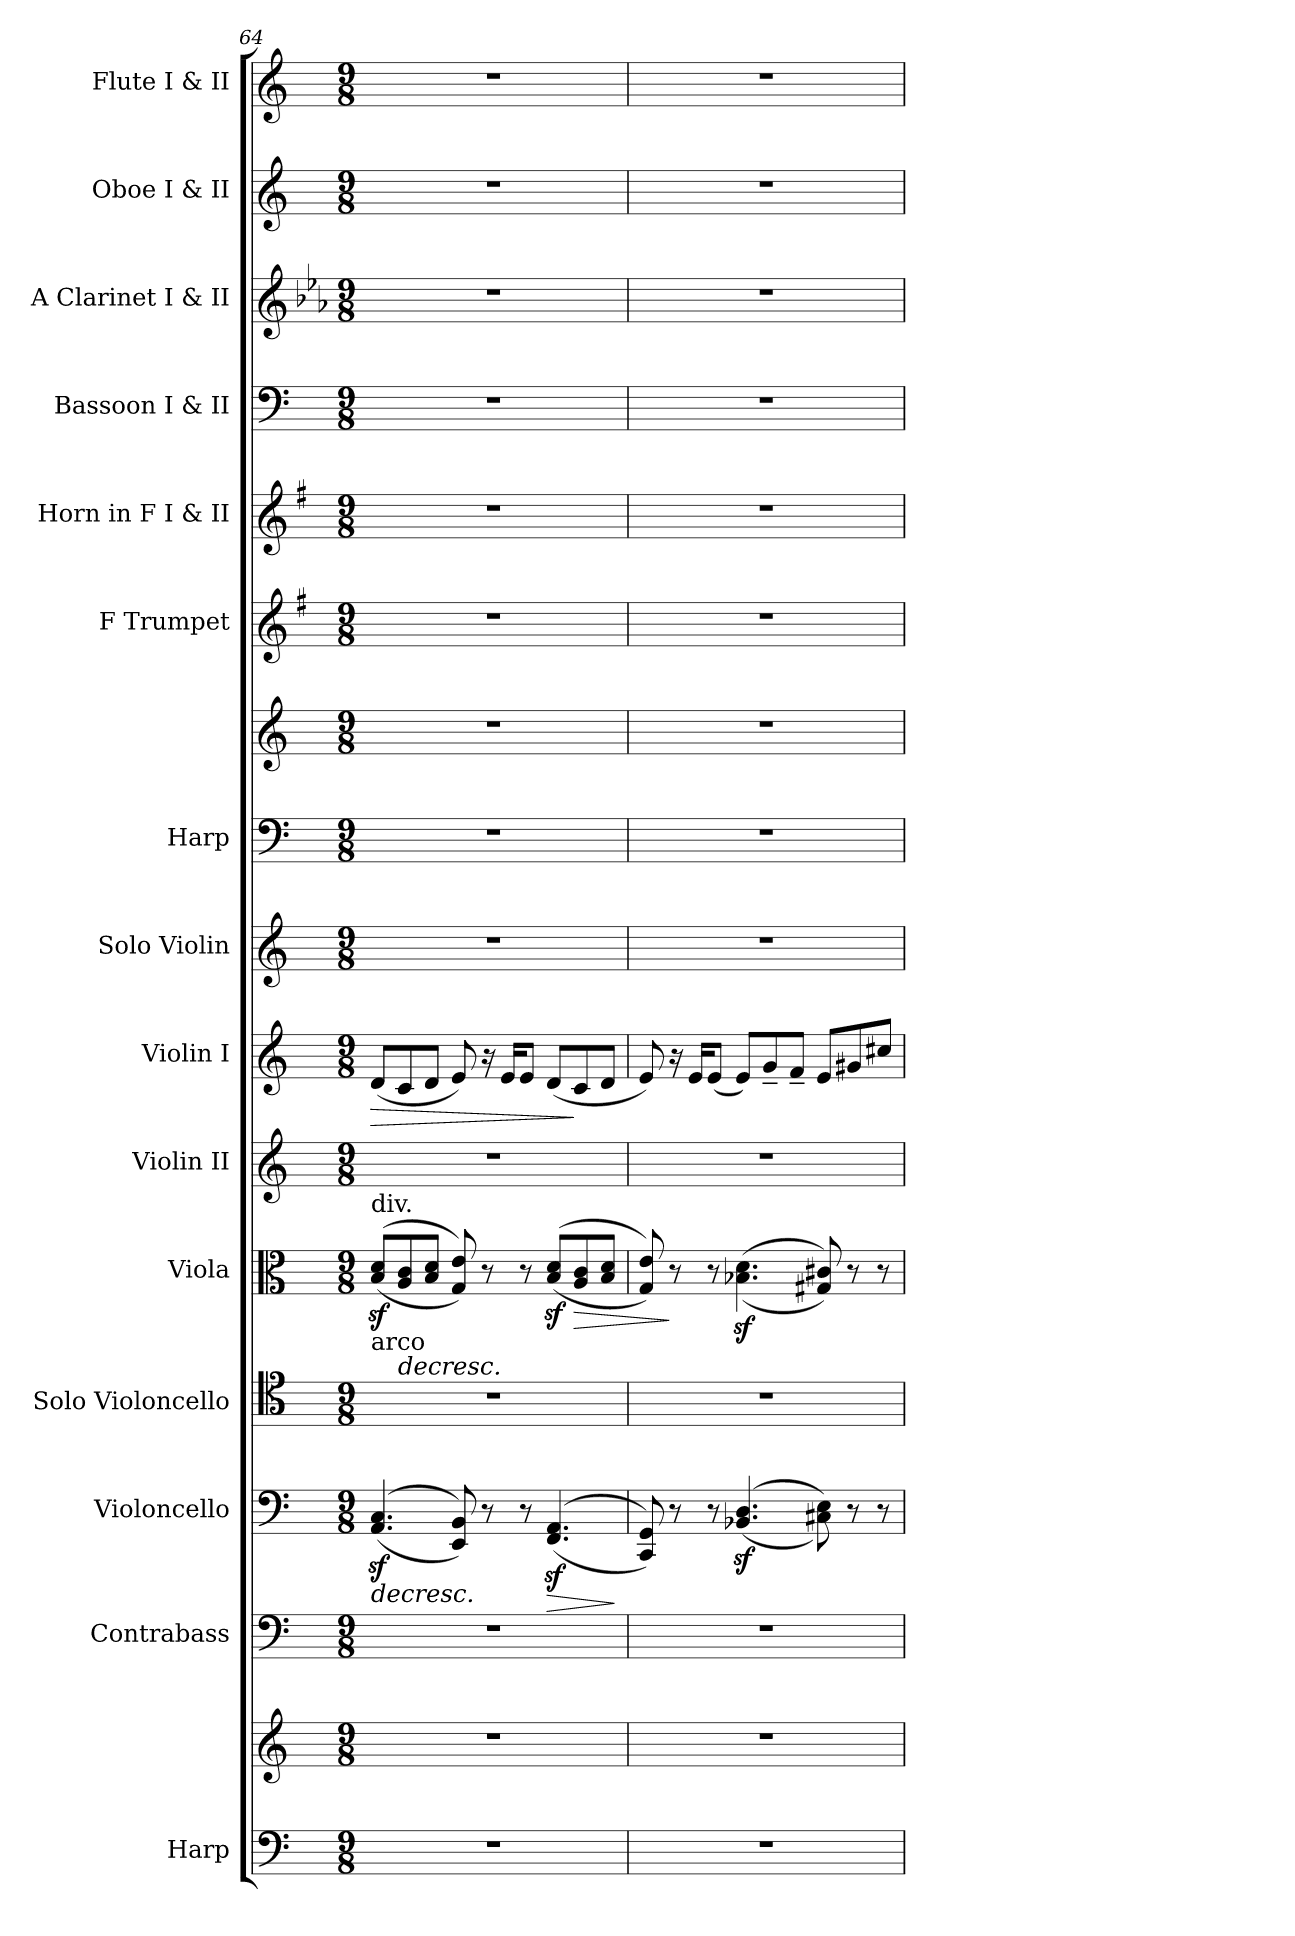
**kern	**kern	**kern	**kern	**dynam	**kern	**kern	**dynam	**kern	**kern	**dynam	**kern	**kern	**kern	**kern	**kern	**kern	**kern	**kern	**kern
*part15	*part15	*part14	*part13	*part13	*part12	*part11	*part11	*part10	*part9	*part9	*part8	*part7	*part7	*part6	*part5	*part4	*part3	*part2	*part1
*staff17	*staff16	*staff15	*staff14	*staff14	*staff13	*staff12	*staff12	*staff11	*staff10	*staff10	*staff9	*staff8	*staff7	*staff6	*staff5	*staff4	*staff3	*staff2	*staff1
*I"Harp	*	*I"Contrabass	*I"Violoncello	*	*I"Solo Violoncello	*I"Viola	*	*I"Violin II	*I"Violin I	*	*I"Solo Violin	*I"Harp	*	*I"F Trumpet	*I"Horn in F I &amp; II	*I"Bassoon I &amp; II	*I"A Clarinet I &amp; II	*I"Oboe I &amp; II	*I"Flute I &amp; II
*I'Hrp.	*	*I'Cb.	*I'Vc.	*	*I'Vc.	*I'Vla.	*	*I'Vln.	*I'Vln.	*	*I'Vln.	*I'Hrp.	*	*I'F Tpt.	*	*I'Bsn.	*I'A Cl.	*I'Ob.	*I'Fl.
*clefF4	*clefG2	*clefF4	*clefF4	*	*clefC4	*clefC3	*	*clefG2	*clefG2	*	*clefG2	*clefF4	*clefG2	*clefG2	*clefG2	*clefF4	*clefG2	*clefG2	*clefG2
*	*	*ITrd7c12	*	*	*	*	*	*	*	*	*	*	*	*ITrd-3c-5	*ITrd4c7	*	*ITrd2c3	*	*
*k[]	*k[]	*k[]	*k[]	*	*k[]	*k[]	*	*k[]	*k[]	*	*k[]	*k[]	*k[]	*k[]	*k[]	*k[]	*k[]	*k[]	*k[]
*M9/8	*M9/8	*M9/8	*M9/8	*	*M9/8	*M9/8	*	*M9/8	*M9/8	*	*M9/8	*M9/8	*M9/8	*M9/8	*M9/8	*M9/8	*M9/8	*M9/8	*M9/8
=64	=64	=64	=64	=64	=64	=64	=64	=64	=64	=64	=64	=64	=64	=64	=64	=64	=64	=64	=64
!	!	!	!	!	!	!LO:TX:a:t=div.	!	!	!	!	!	!	!	!	!	!	!	!	!
!	!	!	!	!	!	!LO:TX:b:t=arco	!	!	!	!	!	!	!	!	!	!	!	!	!
!	!	!	!	!LO:HP:b	!	!	!	!	!	!LO:HP:b	!	!	!	!	!	!	!	!	!
8%9r	8%9r	8%9r	(<(>4.AA/z< 4.C/z<	>	8%9r	(<(>8B/z< 8d/z<L	.	8%9r	(<8d/L	>	8%9r	8%9r	8%9r	8%9r	8%9r	8%9r	8%9r	8%9r	8%9r
!	!	!	!	!	!	!	!LO:HP:b	!	!	!	!	!	!	!	!	!	!	!	!
.	.	.	.	.	.	8A/ 8c/	>	.	8c/	.	.	.	.	.	.	.	.	.	.
.	.	.	.	.	.	8B/ 8d/J	.	.	8d/J	.	.	.	.	.	.	.	.	.	.
.	.	.	8EE/ 8BB/))	.	.	8G/ 8e/))	.	.	8e/)	.	.	.	.	.	.	.	.	.	.
.	.	.	8r	.	.	8r	.	.	16r	.	.	.	.	.	.	.	.	.	.
.	.	.	.	.	.	.	.	.	16e/KL	.	.	.	.	.	.	.	.	.	.
.	.	.	8r	.	.	8r	.	.	8e/J	.	.	.	.	.	.	.	.	.	.
!	!	!	!	!LO:HP:b	!	!	!	!	!	!	!	!	!	!	!	!	!	!	!
.	.	.	(<(>4.FF/z< 4.AA/z<	>	.	(<(>8B/z< 8d/z<L	.	.	(<8d/L	.	.	.	.	.	.	.	.	.	.
!	!	!	!	!	!	!	!LO:HP:b	!	!	!	!	!	!	!	!	!	!	!	!
.	.	.	.	.	.	8A/ 8c/	>	.	8c/	]	.	.	.	.	.	.	.	.	.
.	.	.	.	.	.	8B/ 8d/J	.	.	8d/J	.	.	.	.	.	.	.	.	.	.
.	.	.	.	]	.	.	.	.	.	.	.	.	.	.	.	.	.	.	.
!!LO:PB:g=z
=65	=65	=65	=65	=65	=65	=65	=65	=65	=65	=65	=65	=65	=65	=65	=65	=65	=65	=65	=65
8%9r	8%9r	8%9r	8CC/ 8GG/))	.	8%9r	8G/ 8e/))	.	8%9r	8e/)	.	8%9r	8%9r	8%9r	8%9r	8%9r	8%9r	8%9r	8%9r	8%9r
.	.	.	8r	.	.	8r	]	.	16r	.	.	.	.	.	.	.	.	.	.
.	.	.	.	.	.	.	.	.	16e/KL	.	.	.	.	.	.	.	.	.	.
.	.	.	8r	.	.	8r	.	.	(<8e/J	.	.	.	.	.	.	.	.	.	.
.	.	.	(>(<4.BB-X/z< 4.D/z<	.	.	(<(>4.B-X\z< 4.d\z<	.	.	8e/L)	.	.	.	.	.	.	.	.	.	.
.	.	.	.	.	.	.	.	.	8g~/	.	.	.	.	.	.	.	.	.	.
.	.	.	.	.	.	.	.	.	8f~/J	.	.	.	.	.	.	.	.	.	.
.	.	.	8C#X\ 8E\))	.	.	8G#X/ 8c#X/))	.	.	8e/L	.	.	.	.	.	.	.	.	.	.
.	.	.	8r	]	.	8r	]	.	8g#X/	.	.	.	.	.	.	.	.	.	.
.	.	.	8r	.	.	8r	.	.	8cc#X/J	.	.	.	.	.	.	.	.	.	.
=	=	=	=	=	=	=	=	=	=	=	=	=	=	=	=	=	=	=	=
*-	*-	*-	*-	*-	*-	*-	*-	*-	*-	*-	*-	*-	*-	*-	*-	*-	*-	*-	*-
